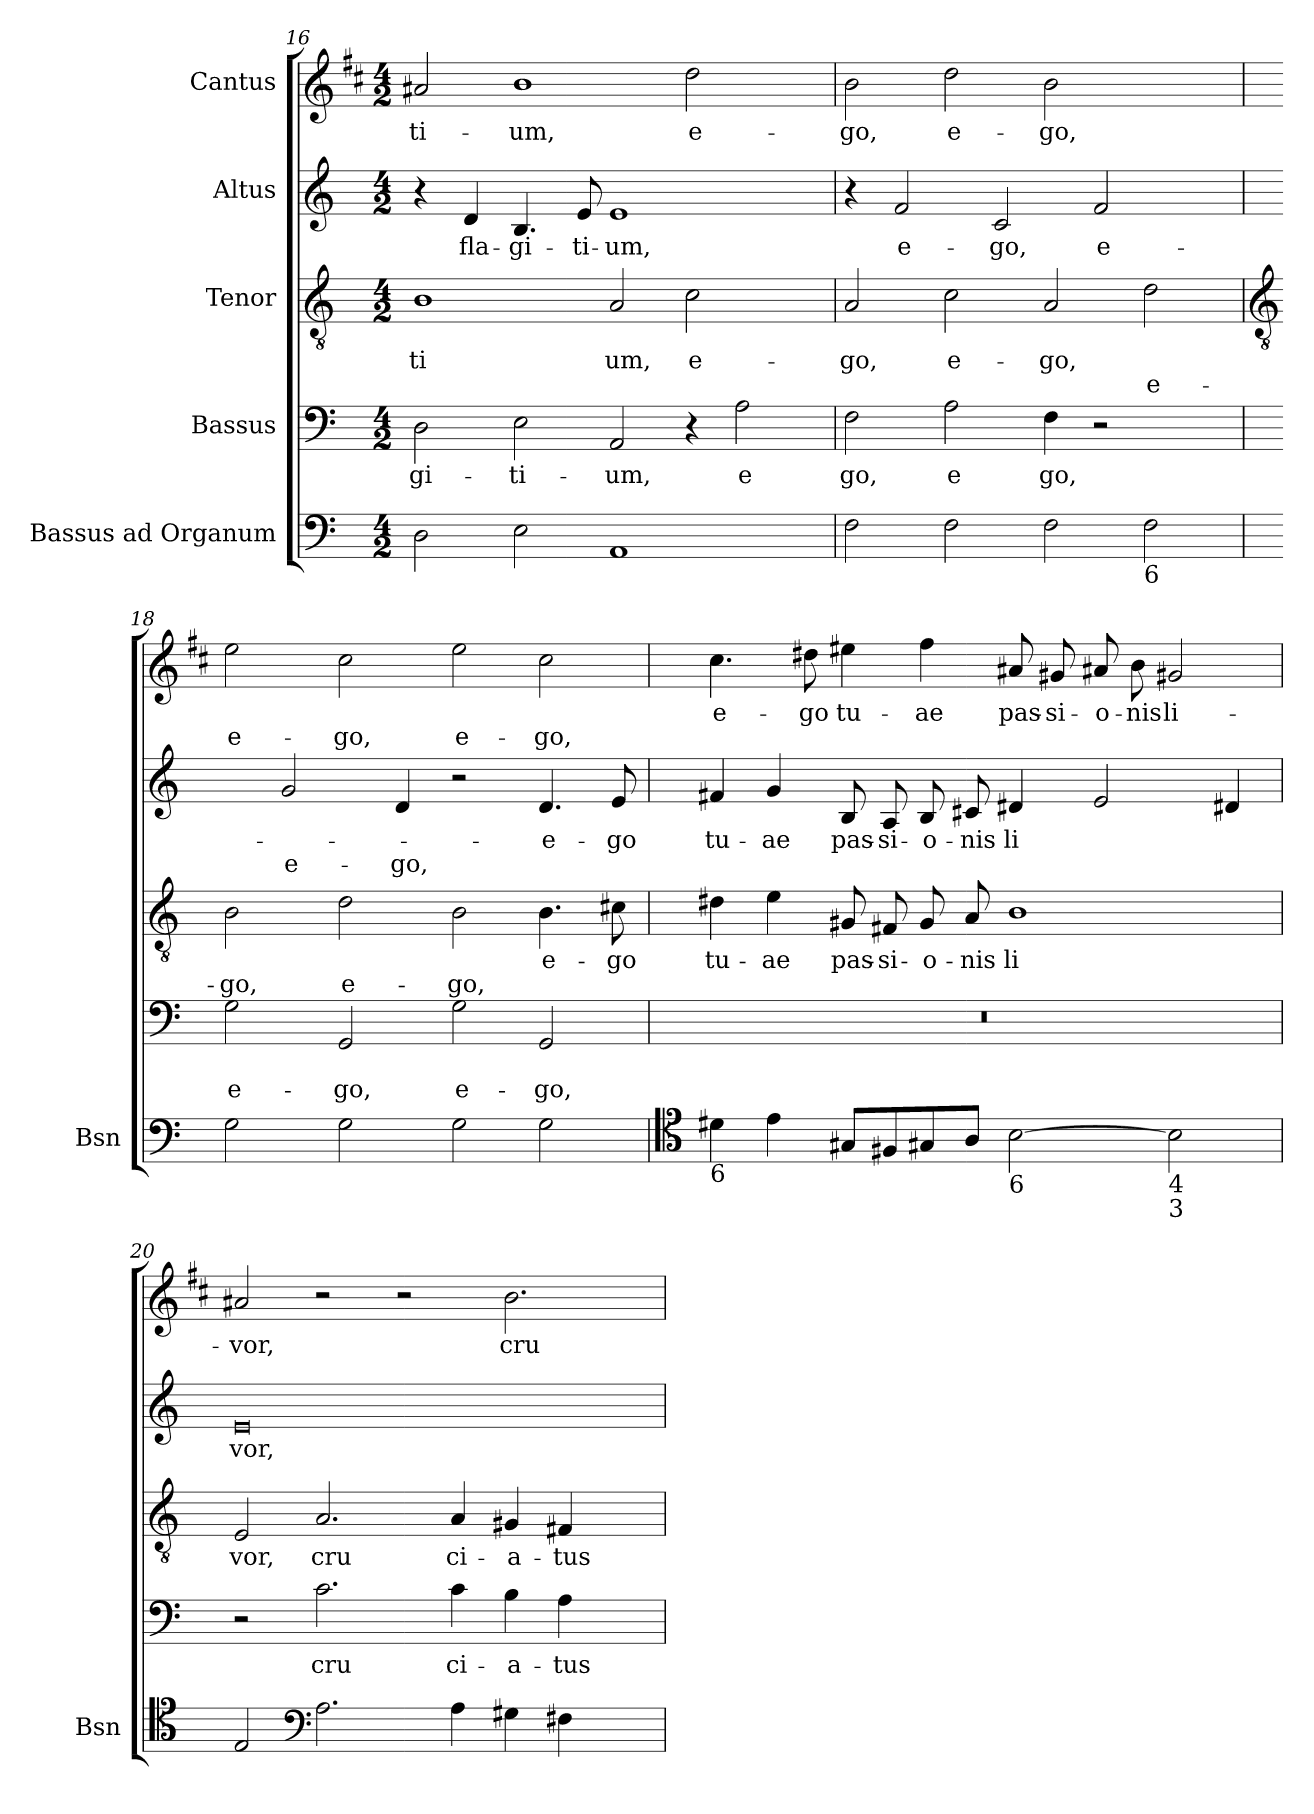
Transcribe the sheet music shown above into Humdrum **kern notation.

**kern	**kern	**text	**text	**kern	**text	**text	**kern	**text	**text	**kern	**text	**text
*part5	*part4	*part4	*part4	*part3	*part3	*part3	*part2	*part2	*part2	*part1	*part1	*part1
*staff5	*staff4	*staff4	*staff4	*staff3	*staff3	*staff3	*staff2	*staff2	*staff2	*staff1	*staff1	*staff1
*I"Bassus ad Organum	*I"Bassus	*	*	*I"Tenor	*	*	*I"Altus	*	*	*I"Cantus	*	*
*I'Bsn	*	*	*	*	*	*	*	*	*	*	*	*
*clefF4	*clefF4	*	*	*clefGv2	*	*	*clefG2	*	*	*clefG2	*	*
*	*	*	*	*	*	*	*	*	*	*ITrd1c2	*	*
*k[]	*k[]	*	*	*k[]	*	*	*k[]	*	*	*k[]	*	*
*C:	*C:	*	*	*C:	*	*	*C:	*	*	*C:	*	*
*M4/2	*M4/2	*	*	*M4/2	*	*	*M4/2	*	*	*M4/2	*	*
=16	=16	=16	=16	=16	=16	=16	=16	=16	=16	=16	=16	=16
!	!	!LO:LY:b	!	!	!LO:LY:b	!	!	!	!	!	!LO:LY:b	!
2D	2D	-gi-	.	1B	-ti	.	4r	.	.	2g#X	ti-	.
!	!	!	!	!	!	!	!	!LO:LY:b	!	!	!	!
.	.	.	.	.	.	.	4d	fla-	.	.	.	.
!	!	!LO:LY:b	!	!	!	!	!	!LO:LY:b	!	!	!LO:LY:b	!
2E	2E	-ti-	.	.	.	.	4.B	-gi-	.	1a	-um,	.
!	!	!	!	!	!	!	!	!LO:LY:b	!	!	!	!
.	.	.	.	.	.	.	8e	-ti-	.	.	.	.
!	!	!LO:LY:b	!	!	!LO:LY:b	!	!	!LO:LY:b	!	!	!	!
1AA	2AA	-um,	.	2A	um,	.	1e	-um,	.	.	.	.
!	!	!	!	!	!LO:LY:b	!	!	!	!	!	!LO:LY:b	!
.	4r	.	.	2c	e-	.	.	.	.	2cc	e-	.
!	!	!LO:LY:b	!	!	!	!	!	!	!	!	!	!
.	2A	e	.	.	.	.	.	.	.	.	.	.
4ryy	.	.	.	4ryy	.	.	4ryy	.	.	4ryy	.	.
=17	=17	=17	=17	=17	=17	=17	=17	=17	=17	=17	=17	=17
!	!	!LO:LY:b	!	!	!LO:LY:b	!	!	!	!	!	!LO:LY:b	!
2F	2F	go,	.	2A	-go,	.	4r	.	.	2a	-go,	.
!	!	!	!	!	!	!	!	!LO:LY:b	!	!	!	!
.	.	.	.	.	.	.	2f	e-	.	.	.	.
!	!	!LO:LY:b	!	!	!LO:LY:b	!	!	!	!	!	!LO:LY:b	!
2F	2A	e	.	2c	e-	.	.	.	.	2cc	e-	.
!	!	!	!	!	!	!	!	!LO:LY:b	!	!	!	!
.	.	.	.	.	.	.	2c	-go,	.	.	.	.
!	!	!LO:LY:b	!	!	!LO:LY:b	!	!	!	!	!	!LO:LY:b	!
2F	4F	go,	.	2A	-go,	.	.	.	.	2a	-go,	.
!	!	!	!	!	!	!	!	!LO:LY:b	!	!	!	!
.	2r	.	.	.	.	.	2f	e-	.	.	.	.
!LO:TX:b:t=6	!	!	!	!	!	!	!	!	!	!	!	!
!	!	!	!	!	!	!LO:LY:b	!	!	!	!	!	!
2F	.	.	.	2d	.	e-	.	.	.	2ryy	.	.
!	!	!	!	!	!	!	!	!LO:LY:b	!	!	!	!
.	4ryy	.	.	.	.	.	[4dyy	-go,	.	.	.	.
!!LO:LB:g=z
=18	=18	=18	=18	=18	=18	=18	=18	=18	=18	=18	=18	=18
*	*	*	*	*clefGv2	*	*	*	*	*	*	*	*
!	!	!	!LO:LY:b	!	!	!LO:LY:b	!	!	!	!	!	!LO:LY:b
2G	2G	.	e-	2B	.	-go,	4dyy]	.	.	2dd	.	e-
!	!	!	!	!	!	!	!	!	!LO:LY:b	!	!	!
.	.	.	.	.	.	.	2g	.	e-	.	.	.
!	!	!	!LO:LY:b	!	!	!LO:LY:b	!	!	!	!	!	!LO:LY:b
2G	2GG	.	-go,	2d	.	e-	.	.	.	2b	.	-go,
!	!	!	!	!	!	!	!	!	!LO:LY:b	!	!	!
.	.	.	.	.	.	.	4d	.	-go,	.	.	.
!	!	!	!LO:LY:b	!	!	!LO:LY:b	!	!	!	!	!	!LO:LY:b
2G	2G	.	e-	2B	.	-go,	2r	.	.	2dd	.	e-
!	!	!	!LO:LY:b	!	!LO:LY:b	!	!	!LO:LY:b	!	!	!	!LO:LY:b
2G	2GG	.	-go,	4.B	e-	.	4.d	e-	.	2b	.	-go,
!	!	!	!	!	!LO:LY:b	!	!	!LO:LY:b	!	!	!	!
.	.	.	.	8c#X	-go	.	8e	-go	.	.	.	.
=19	=19	=19	=19	=19	=19	=19	=19	=19	=19	=19	=19	=19
*clefC4	*	*	*	*	*	*	*	*	*	*	*	*
!LO:TX:b:t=6	!	!	!	!	!	!	!	!	!	!	!	!
!	!	!	!	!	!LO:LY:b	!	!	!LO:LY:b	!	!	!LO:LY:b	!
4d#X	0r	.	.	4d#X	tu-	.	4f#X	tu-	.	4.b	e-	.
!	!	!	!	!	!LO:LY:b	!	!	!LO:LY:b	!	!	!	!
4e	.	.	.	4e	-ae	.	4g	-ae	.	.	.	.
!	!	!	!	!	!	!	!	!	!	!	!LO:LY:b	!
.	.	.	.	.	.	.	.	.	.	8cc#X	-go	.
!	!	!	!	!	!LO:LY:b	!	!	!LO:LY:b	!	!	!LO:LY:b	!
8G#XL	.	.	.	8G#	pas-	.	8B	pas-	.	4dd#X	tu-	.
!	!	!	!	!	!LO:LY:b	!	!	!LO:LY:b	!	!	!	!
8F#X	.	.	.	8F#X	-si-	.	8A	-si-	.	.	.	.
!	!	!	!	!	!LO:LY:b	!	!	!LO:LY:b	!	!	!LO:LY:b	!
8G#X	.	.	.	8G#	-o-	.	8B	-o-	.	4ee	-ae	.
!	!	!	!	!	!LO:LY:b	!	!	!LO:LY:b	!	!	!	!
8AJ	.	.	.	8A	-nis	.	8c#X	-nis	.	.	.	.
!LO:TX:b:t=6	!	!	!	!	!	!	!	!	!	!	!	!
!	!	!	!	!	!LO:LY:b	!	!	!LO:LY:b	!	!	!LO:LY:b	!
[2B	.	.	.	1B	li	.	4d#X	li	.	8g#X	pas-	.
!	!	!	!	!	!	!	!	!	!	!	!LO:LY:b	!
.	.	.	.	.	.	.	.	.	.	8f#X	-si-	.
!	!	!	!	!	!	!	!	!	!	!	!LO:LY:b	!
.	.	.	.	.	.	.	2e	.	.	8g#X	-o-	.
!	!	!	!	!	!	!	!	!	!	!	!LO:LY:b	!
.	.	.	.	.	.	.	.	.	.	8a	-nis	.
!LO:TX:b:t=4	!	!	!	!	!	!	!	!	!	!	!	!
!LO:TX:b:t=3	!	!	!	!	!	!	!	!	!	!	!	!
!	!	!	!	!	!	!	!	!	!	!	!LO:LY:b	!
2B]	.	.	.	.	.	.	.	.	.	2f#X	li-	.
.	.	.	.	.	.	.	4d#X	.	.	.	.	.
=20	=20	=20	=20	=20	=20	=20	=20	=20	=20	=20	=20	=20
!	!	!	!	!	!LO:LY:b	!	!	!LO:LY:b	!	!	!LO:LY:b	!
2E	2r	.	.	2E	vor,	.	0e	vor,	.	2g#	-vor,	.
*clefF4	*	*	*	*	*	*	*	*	*	*	*	*
!	!	!LO:LY:b	!	!	!LO:LY:b	!	!	!	!	!	!	!
2.A	2.c	cru	.	2.A	cru	.	.	.	.	2r	.	.
.	.	.	.	.	.	.	.	.	.	2r	.	.
!	!	!LO:LY:b	!	!	!LO:LY:b	!	!	!	!	!	!	!
4A	4c	ci-	.	4A	ci-	.	.	.	.	.	.	.
!	!	!LO:LY:b	!	!	!LO:LY:b	!	!	!	!	!	!LO:LY:b	!
4G#X	4B	-a-	.	4G#X	-a-	.	.	.	.	2.a	cru-	.
!	!	!LO:LY:b	!	!	!LO:LY:b	!	!	!	!	!	!	!
4F#X	4A	-tus	.	4F#X	-tus	.	.	.	.	.	.	.
4ryy	4ryy	.	.	4ryy	.	.	4ryy	.	.	.	.	.
=	=	=	=	=	=	=	=	=	=	=	=	=
*-	*-	*-	*-	*-	*-	*-	*-	*-	*-	*-	*-	*-
